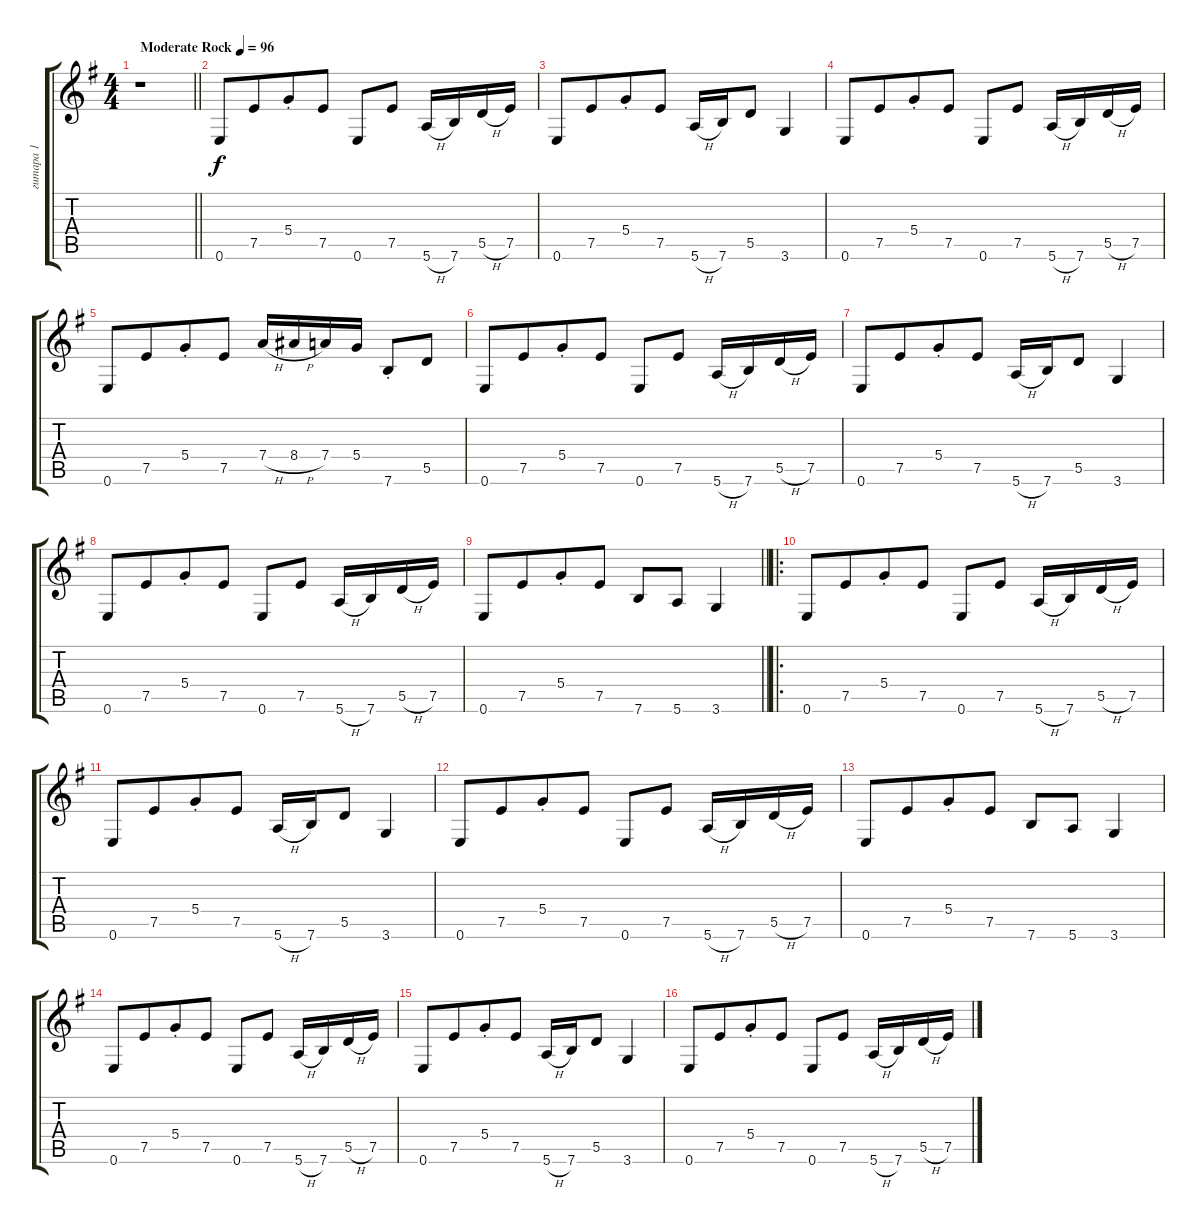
\track ("гитара 1" "гитара 1") {instrument overdrivenguitar}
\staff {score tabs}
\tuning (E4 B3 G3 D3 A2 E2) {hide}
\ts (4 4)
\tempo (96 "Moderate Rock")
\clef g2
\barLineRight lightlight
\ks eminor
r.1{dy f instrument overdrivenguitar} |
\section ("" "")
0.6.8 7.5.8{beam merge} 5.4{st}.8 7.5.8 0.6.8 7.5.8 5.6{h}.16 7.6.16 5.5{h}.16 7.5.16 |
0.6.8 7.5.8{beam merge} 5.4{st}.8 7.5.8 5.6{h}.16 7.6.16 5.5.8 3.6.4 |
0.6.8 7.5.8{beam merge} 5.4{st}.8 7.5.8 0.6.8 7.5.8 5.6{h}.16 7.6.16 5.5{h}.16 7.5.16 |
0.6.8 7.5.8{beam merge} 5.4{st}.8 7.5.8 7.4{h}.16 8.4{h}.16 7.4.16 5.4.16 7.6{st}.8 5.5.8 |
0.6.8 7.5.8{beam merge} 5.4{st}.8 7.5.8 0.6.8 7.5.8 5.6{h}.16 7.6.16 5.5{h}.16 7.5.16 |
0.6.8 7.5.8{beam merge} 5.4{st}.8 7.5.8 5.6{h}.16 7.6.16 5.5.8 3.6.4 |
0.6.8 7.5.8{beam merge} 5.4{st}.8 7.5.8 0.6.8 7.5.8 5.6{h}.16 7.6.16 5.5{h}.16 7.5.16 |
\barLineRight lightlight
0.6.8 7.5.8{beam merge} 5.4{st}.8 7.5.8 7.6.8 5.6.8 3.6.4 |
\ro
\section ("" "")
0.6.8 7.5.8{beam merge} 5.4{st}.8 7.5.8 0.6.8 7.5.8 5.6{h}.16 7.6.16 5.5{h}.16 7.5.16 |
0.6.8 7.5.8{beam merge} 5.4{st}.8 7.5.8 5.6{h}.16 7.6.16 5.5.8 3.6.4 |
0.6.8 7.5.8{beam merge} 5.4{st}.8 7.5.8 0.6.8 7.5.8 5.6{h}.16 7.6.16 5.5{h}.16 7.5.16 |
0.6.8 7.5.8{beam merge} 5.4{st}.8 7.5.8 7.6.8 5.6.8 3.6.4 |
0.6.8 7.5.8{beam merge} 5.4{st}.8 7.5.8 0.6.8 7.5.8 5.6{h}.16 7.6.16 5.5{h}.16 7.5.16 |
0.6.8 7.5.8{beam merge} 5.4{st}.8 7.5.8 5.6{h}.16 7.6.16 5.5.8 3.6.4 |
0.6.8 7.5.8{beam merge} 5.4{st}.8 7.5.8 0.6.8 7.5.8 5.6{h}.16 7.6.16 5.5{h}.16 7.5.16
